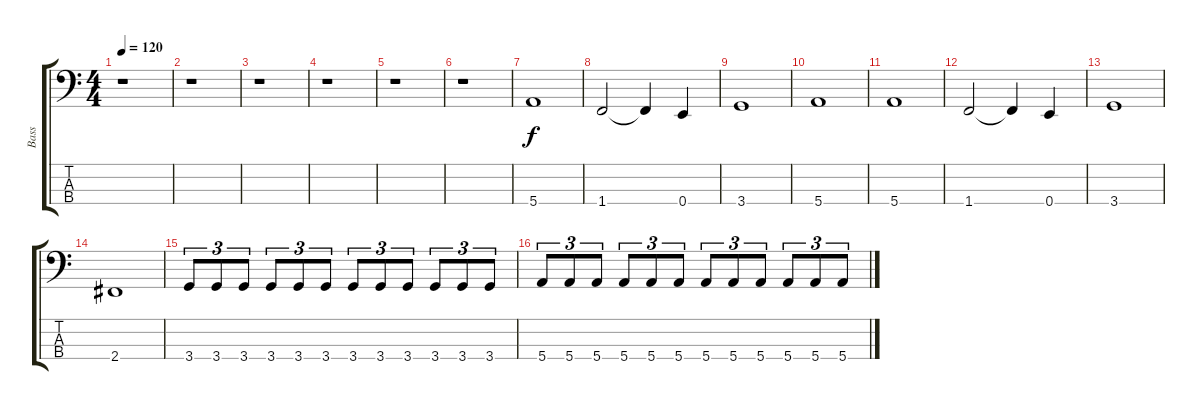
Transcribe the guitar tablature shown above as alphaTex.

\track ("Bass" "Bass") {instrument electricbasspick}
\staff {score tabs}
\tuning (G2 D2 A1 E1) {hide}
\ts (4 4)
\tempo 120
\clef f4
\ks c
r.1{dy f instrument electricbasspick} |
r.1 |
r.1 |
r.1 |
r.1 |
r.1 |
5.4.1 |
1.4.2 1.4{t}.4 0.4.4 |
3.4.1 |
5.4.1 |
5.4.1 |
1.4.2 1.4{t}.4 0.4.4 |
3.4.1 |
2.4.1 |
3.4.8{tu (3 2)} 3.4.8{tu (3 2)} 3.4.8{tu (3 2)} 3.4.8{tu (3 2)} 3.4.8{tu (3 2)} 3.4.8{tu (3 2)} 3.4.8{tu (3 2)} 3.4.8{tu (3 2)} 3.4.8{tu (3 2)} 3.4.8{tu (3 2)} 3.4.8{tu (3 2)} 3.4.8{tu (3 2)} |
5.4.8{tu (3 2)} 5.4.8{tu (3 2)} 5.4.8{tu (3 2)} 5.4.8{tu (3 2)} 5.4.8{tu (3 2)} 5.4.8{tu (3 2)} 5.4.8{tu (3 2)} 5.4.8{tu (3 2)} 5.4.8{tu (3 2)} 5.4.8{tu (3 2)} 5.4.8{tu (3 2)} 5.4.8{tu (3 2)}
